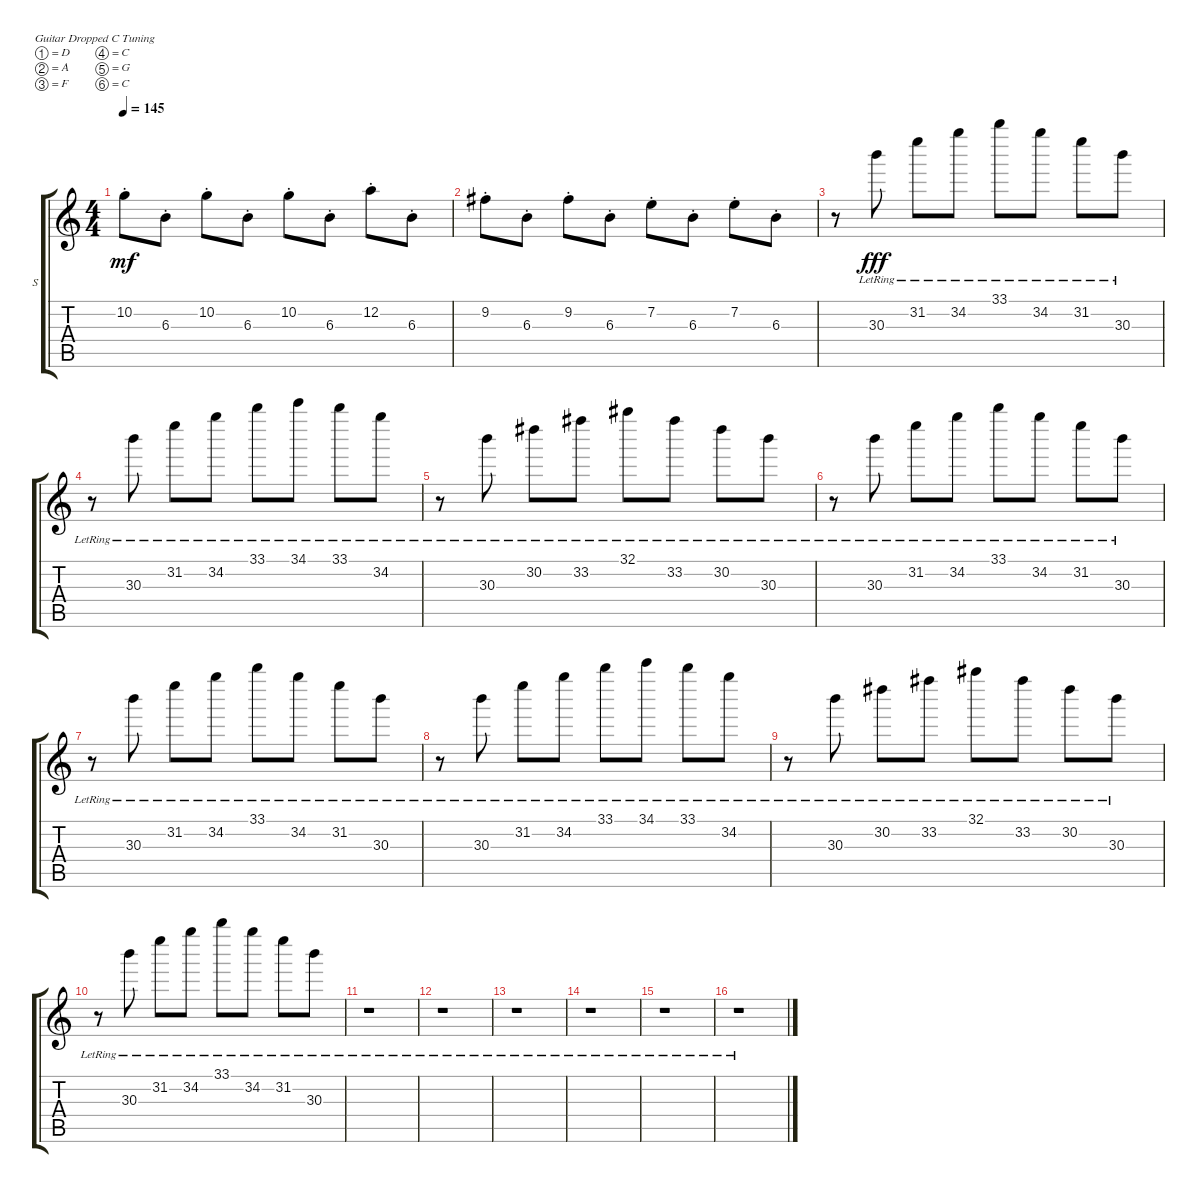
\defaultSystemsLayout 4
\bracketExtendMode groupsimilarinstruments
\firstSystemTrackNameOrientation horizontal
\otherSystemsTrackNameOrientation horizontal
\track ("Synth ll" "S") {instrument acousticguitarsteel}
\staff {score tabs}
\tuning (D4 A3 F3 C3 G2 C2)
\ts (4 4)
\tempo 145
\clef g2
\scale
1.11728
\ks c
10.2{st}.8{dy mf} 6.3{st}.8 10.2{st}.8 6.3{st}.8 10.2{st}.8 6.3{st}.8 12.2{st}.8 6.3{st}.8 |
\scale
0.960908 9.2{st}.8 6.3{st}.8 9.2{st}.8 6.3{st}.8 7.2{st}.8 6.3{st}.8 7.2{st}.8 6.3{st}.8 |
\scale
0.960908 r.8 30.3{lr}.8{dy fff} 31.2{lr}.8 34.2{lr}.8 33.1{lr}.8 34.2{lr}.8 31.2{lr}.8 30.3{lr}.8 |
\scale
0.960908 r.8 30.3{lr}.8 31.2{lr}.8 34.2{lr}.8 33.1{lr}.8 34.1{lr}.8 33.1{lr}.8 34.2{lr}.8 |
\scale
1.11728 r.8 30.3{lr}.8 30.2{lr}.8 33.2{lr}.8 32.1{lr}.8 33.2{lr}.8 30.2{lr}.8 30.3{lr}.8 |
\scale
0.960908 r.8 30.3{lr}.8 31.2{lr}.8 34.2{lr}.8 33.1{lr}.8 34.2{lr}.8 31.2{lr}.8 30.3{lr}.8 |
\scale
0.960908 r.8 30.3{lr}.8 31.2{lr}.8 34.2{lr}.8 33.1{lr}.8 34.2{lr}.8 31.2{lr}.8 30.3{lr}.8 |
\scale
0.960908 r.8 30.3{lr}.8 31.2{lr}.8 34.2{lr}.8 33.1{lr}.8 34.1{lr}.8 33.1{lr}.8 34.2{lr}.8 |
\scale
1.11728 r.8 30.3{lr}.8 30.2{lr}.8 33.2{lr}.8 32.1{lr}.8 33.2{lr}.8 30.2{lr}.8 30.3{lr}.8 |
\scale
0.960908 r.8 30.3{lr}.8 31.2{lr}.8 34.2{lr}.8 33.1{lr}.8 34.2{lr}.8 31.2{lr}.8 30.3{lr}.8 |
\scale
0.960908 r.1 |
\scale
0.960908 r.1 |
\scale
1.11728 r.1 |
\scale
0.960908 r.1 |
\scale
0.960908 r.1 |
\scale
0.960908 r.1
